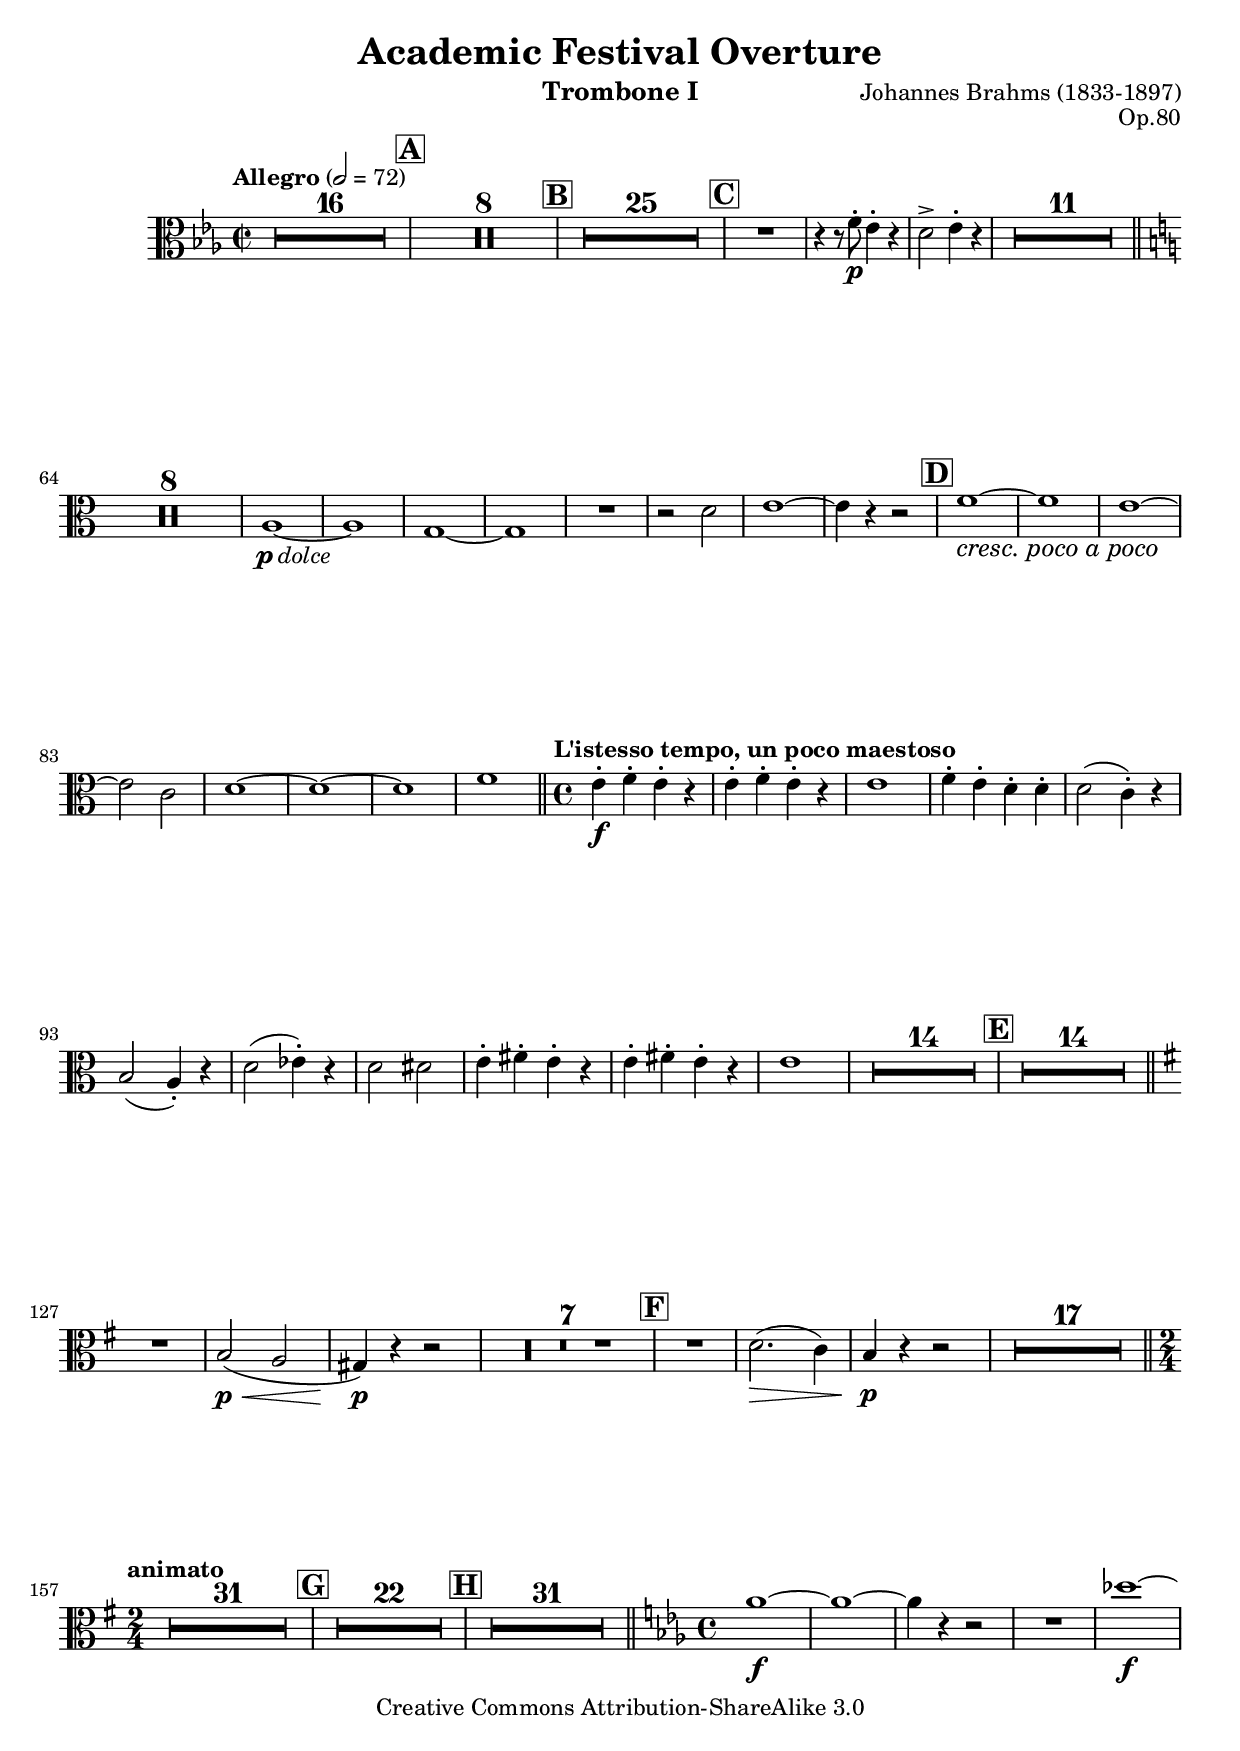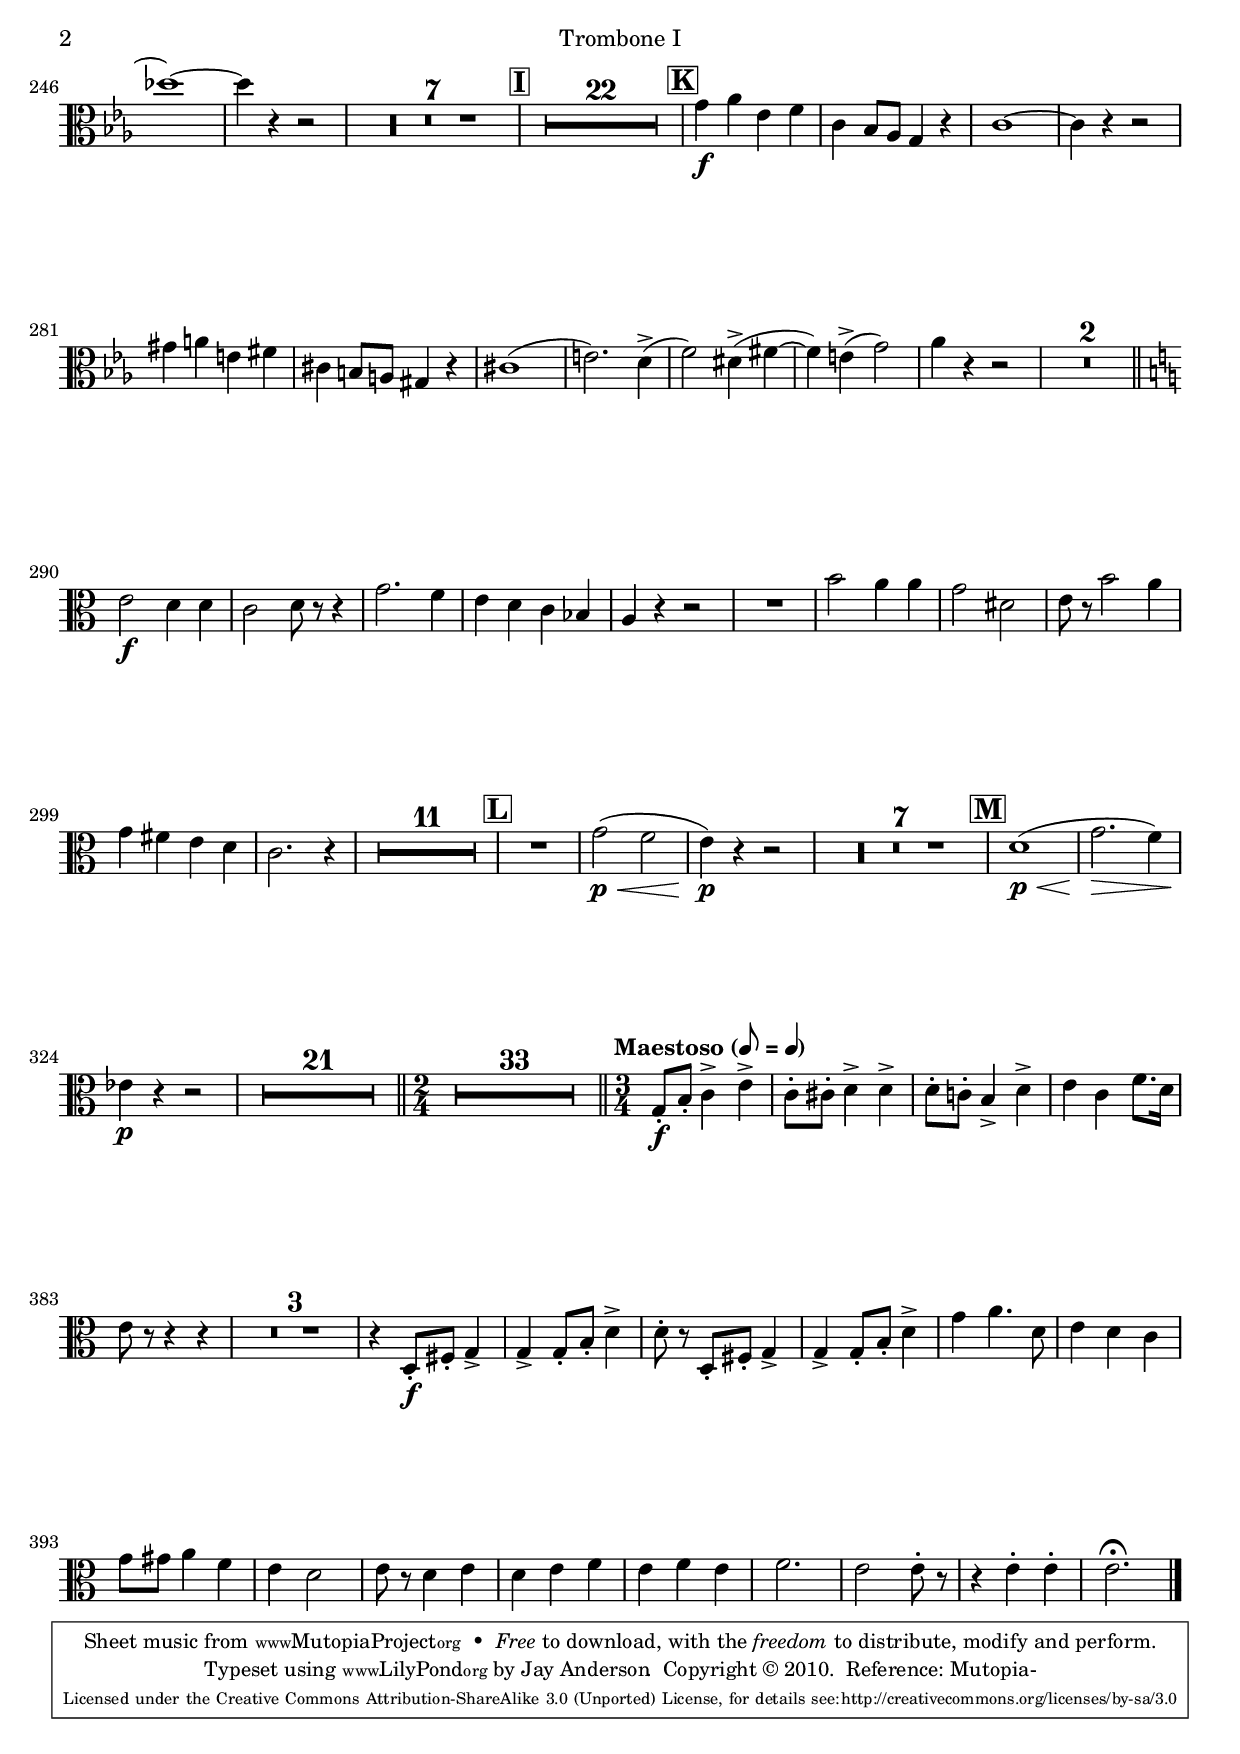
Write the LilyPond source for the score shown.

\version "2.13.51"

\include "defs.ily"
\include "trombone1.ily"

instrument = "Trombone I"

\include "header.ily"

\score
{
  \new Staff
  {
    << \removeWithTag #'score \tromboneOne \outline >>
  }
}
